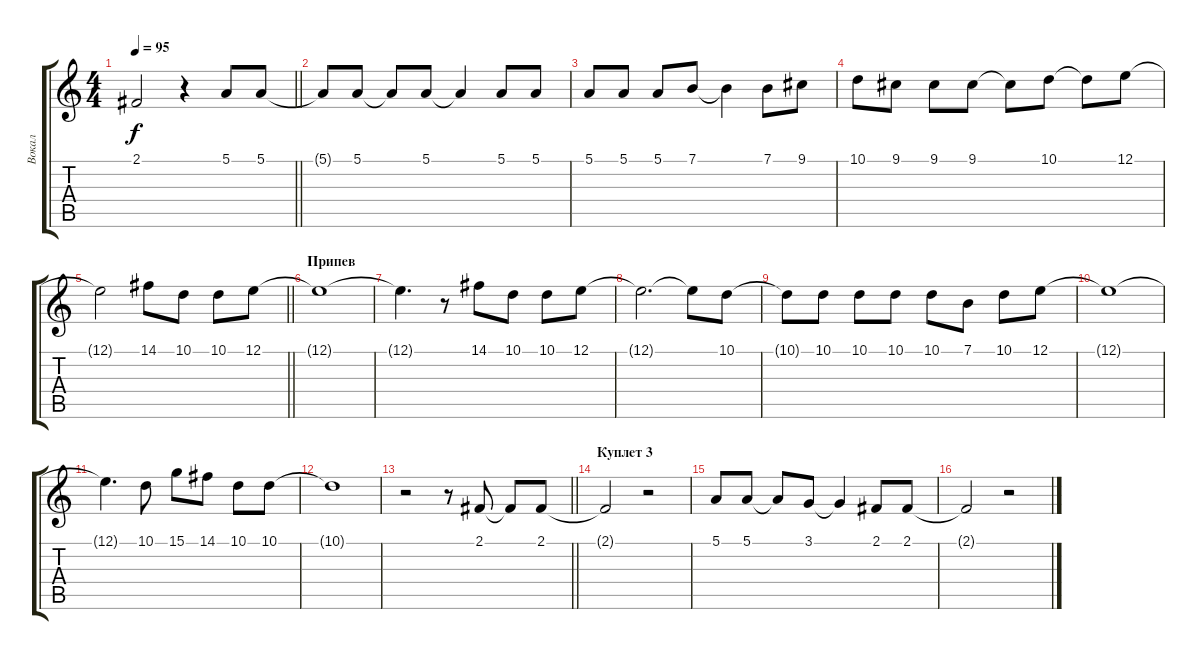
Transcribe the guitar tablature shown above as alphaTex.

\track ("Вокал" "Вокал") {instrument lead2sawtooth}
\staff {score tabs}
\tuning (E4 B3 G3 D3 A2 E2) {hide}
\ts (4 4)
\tempo 95
\clef g2
\barLineRight lightlight
\ks c
2.1.2{dy f} r.4 5.1.8 5.1.8 |
5.1{t}.8 5.1.8 5.1{t}.8 5.1.8 5.1{t}.4 5.1.8 5.1.8 |
5.1.8 5.1.8 5.1.8 7.1.8 7.1{t}.4 7.1.8 9.1.8 |
10.1.8 9.1.8 9.1.8 9.1.8 9.1{t}.8 10.1.8 10.1{t}.8 12.1.8 |
\barLineRight lightlight
12.1{t}.2 14.1.8 10.1.8 10.1.8 12.1.8 |
\section ("" "Припев")
12.1{t}.1 |
12.1{t}.4{d} r.8 14.1.8 10.1.8 10.1.8 12.1.8 |
12.1{t}.2{d} 12.1{t}.8 10.1.8 |
10.1{t}.8 10.1.8 10.1.8 10.1.8 10.1.8 7.1.8 10.1.8 12.1.8 |
12.1{t}.1 |
12.1{t}.4{d} 10.1.8 15.1.8 14.1.8 10.1.8 10.1.8 |
10.1{t}.1 |
\barLineRight lightlight
r.2 r.8 2.1.8 2.1{t}.8 2.1.8 |
\section ("" "Куплет 3")
2.1{t}.2 r.2 |
5.1.8 5.1.8 5.1{t}.8 3.1.8 3.1{t}.4 2.1.8 2.1.8 |
2.1{t}.2 r.2
